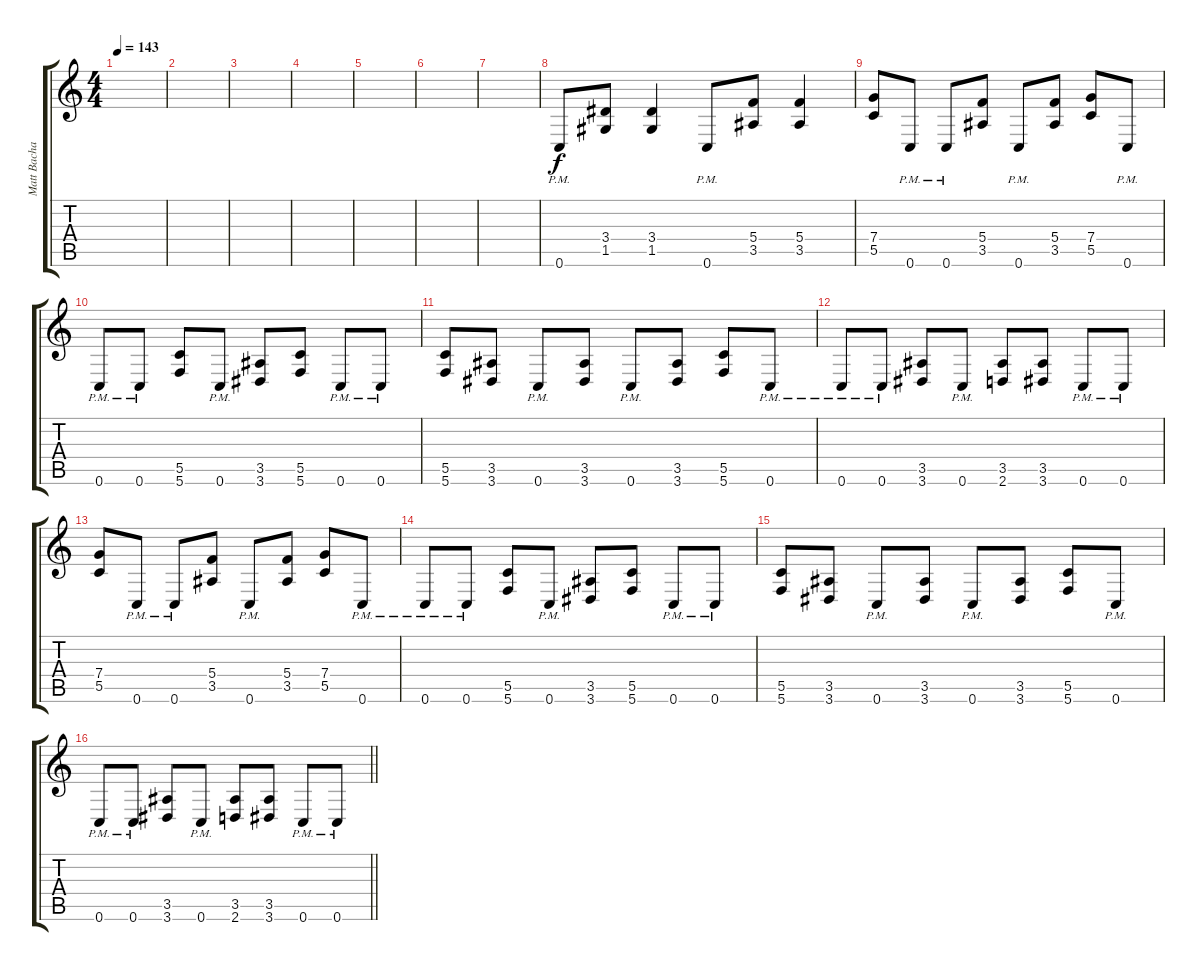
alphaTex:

\track ("Matt Bachand" "Matt Bacha") {instrument distortionguitar}
\staff {score tabs}
\tuning (D4 A3 F3 C3 G2 C2) {hide}
\ts (4 4)
\tempo 143
\clef g2
\ks c
|
|
|
|
|
|
|
0.6{pm}.8 (3.4 1.5).8 (3.4 1.5).4 0.6{pm}.8 (5.4 3.5).8 (5.4 3.5).4 |
(7.4 5.5).8 0.6{pm}.8 0.6{pm}.8 (5.4 3.5).8 0.6{pm}.8 (5.4 3.5).8 (7.4 5.5).8 0.6{pm}.8 |
0.6{pm}.8 0.6{pm}.8 (5.5 5.6).8 0.6{pm}.8 (3.5 3.6).8 (5.5 5.6).8 0.6{pm}.8 0.6{pm}.8 |
(5.5 5.6).8 (3.5 3.6).8 0.6{pm}.8 (3.5 3.6).8 0.6{pm}.8 (3.5 3.6).8 (5.5 5.6).8 0.6{pm}.8 |
0.6{pm}.8 0.6{pm}.8 (3.5 3.6).8 0.6{pm}.8 (3.5 2.6).8 (3.5 3.6).8 0.6{pm}.8 0.6{pm}.8 |
(7.4 5.5).8 0.6{pm}.8 0.6{pm}.8 (5.4 3.5).8 0.6{pm}.8 (5.4 3.5).8 (7.4 5.5).8 0.6{pm}.8 |
0.6{pm}.8 0.6{pm}.8 (5.5 5.6).8 0.6{pm}.8 (3.5 3.6).8 (5.5 5.6).8 0.6{pm}.8 0.6{pm}.8 |
(5.5 5.6).8 (3.5 3.6).8 0.6{pm}.8 (3.5 3.6).8 0.6{pm}.8 (3.5 3.6).8 (5.5 5.6).8 0.6{pm}.8 |
\barLineRight lightlight
0.6{pm}.8 0.6{pm}.8 (3.5 3.6).8 0.6{pm}.8 (3.5 2.6).8 (3.5 3.6).8 0.6{pm}.8 0.6{pm}.8
